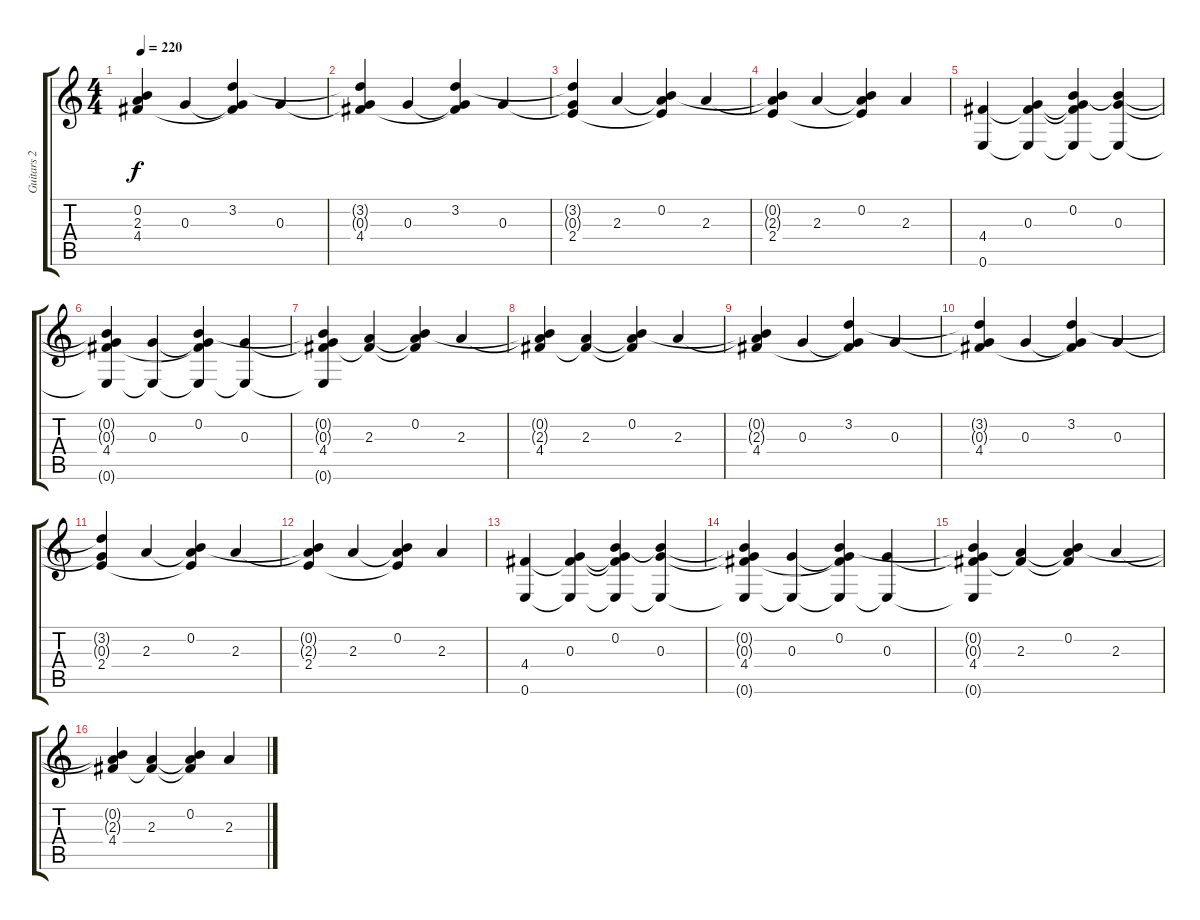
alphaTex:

\track ("Guitars 2" "Guitars 2") {instrument electricguitarmuted}
\staff {score tabs}
\tuning (E4 B3 G3 D3 A2 E2) {hide}
\ts (4 4)
\tempo 220
\clef g2
\ks c
(0.2{t} 2.3{t} 4.4).4{dy f} 0.3.4 (3.2 0.3{t} 4.4{t}).4 0.3.4 |
(3.2{t} 0.3{t} 4.4).4 0.3.4 (3.2 0.3{t} 4.4{t}).4 0.3.4 |
(3.2{t} 0.3{t} 2.4).4 2.3.4 (0.2 2.3{t} 2.4{t}).4 2.3.4 |
(0.2{t} 2.3{t} 2.4).4 2.3.4 (0.2 2.3{t} 2.4{t}).4 2.3.4 |
(4.4 0.6).4 (0.3 4.4{t} 0.6{t}).4 (0.2 0.3{t} 4.4{t} 0.6{t}).4 (0.2{t} 0.3 0.6{t}).4 |
(0.2{t} 0.3{t} 4.4 0.6{t}).4 (0.3 0.6{t}).4 (0.2 0.3{t} 4.4{t} 0.6{t}).4 (0.3 0.6{t}).4 |
(0.2{t} 0.3{t} 4.4 0.6{t}).4 (2.3 4.4{t}).4 (0.2 2.3{t} 4.4{t}).4 2.3.4 |
(0.2{t} 2.3{t} 4.4).4 (2.3 4.4{t}).4 (0.2 2.3{t} 4.4{t}).4 2.3.4 |
(0.2{t} 2.3{t} 4.4).4 0.3.4 (3.2 0.3{t} 4.4{t}).4 0.3.4 |
(3.2{t} 0.3{t} 4.4).4 0.3.4 (3.2 0.3{t} 4.4{t}).4 0.3.4 |
(3.2{t} 0.3{t} 2.4).4 2.3.4 (0.2 2.3{t} 2.4{t}).4 2.3.4 |
(0.2{t} 2.3{t} 2.4).4 2.3.4 (0.2 2.3{t} 2.4{t}).4 2.3.4 |
(4.4 0.6).4 (0.3 4.4{t} 0.6{t}).4 (0.2 0.3{t} 4.4{t} 0.6{t}).4 (0.2{t} 0.3 0.6{t}).4 |
(0.2{t} 0.3{t} 4.4 0.6{t}).4 (0.3 0.6{t}).4 (0.2 0.3{t} 4.4{t} 0.6{t}).4 (0.3 0.6{t}).4 |
(0.2{t} 0.3{t} 4.4 0.6{t}).4 (2.3 4.4{t}).4 (0.2 2.3{t} 4.4{t}).4 2.3.4 |
(0.2{t} 2.3{t} 4.4).4 (2.3 4.4{t}).4 (0.2 2.3{t} 4.4{t}).4 2.3.4
